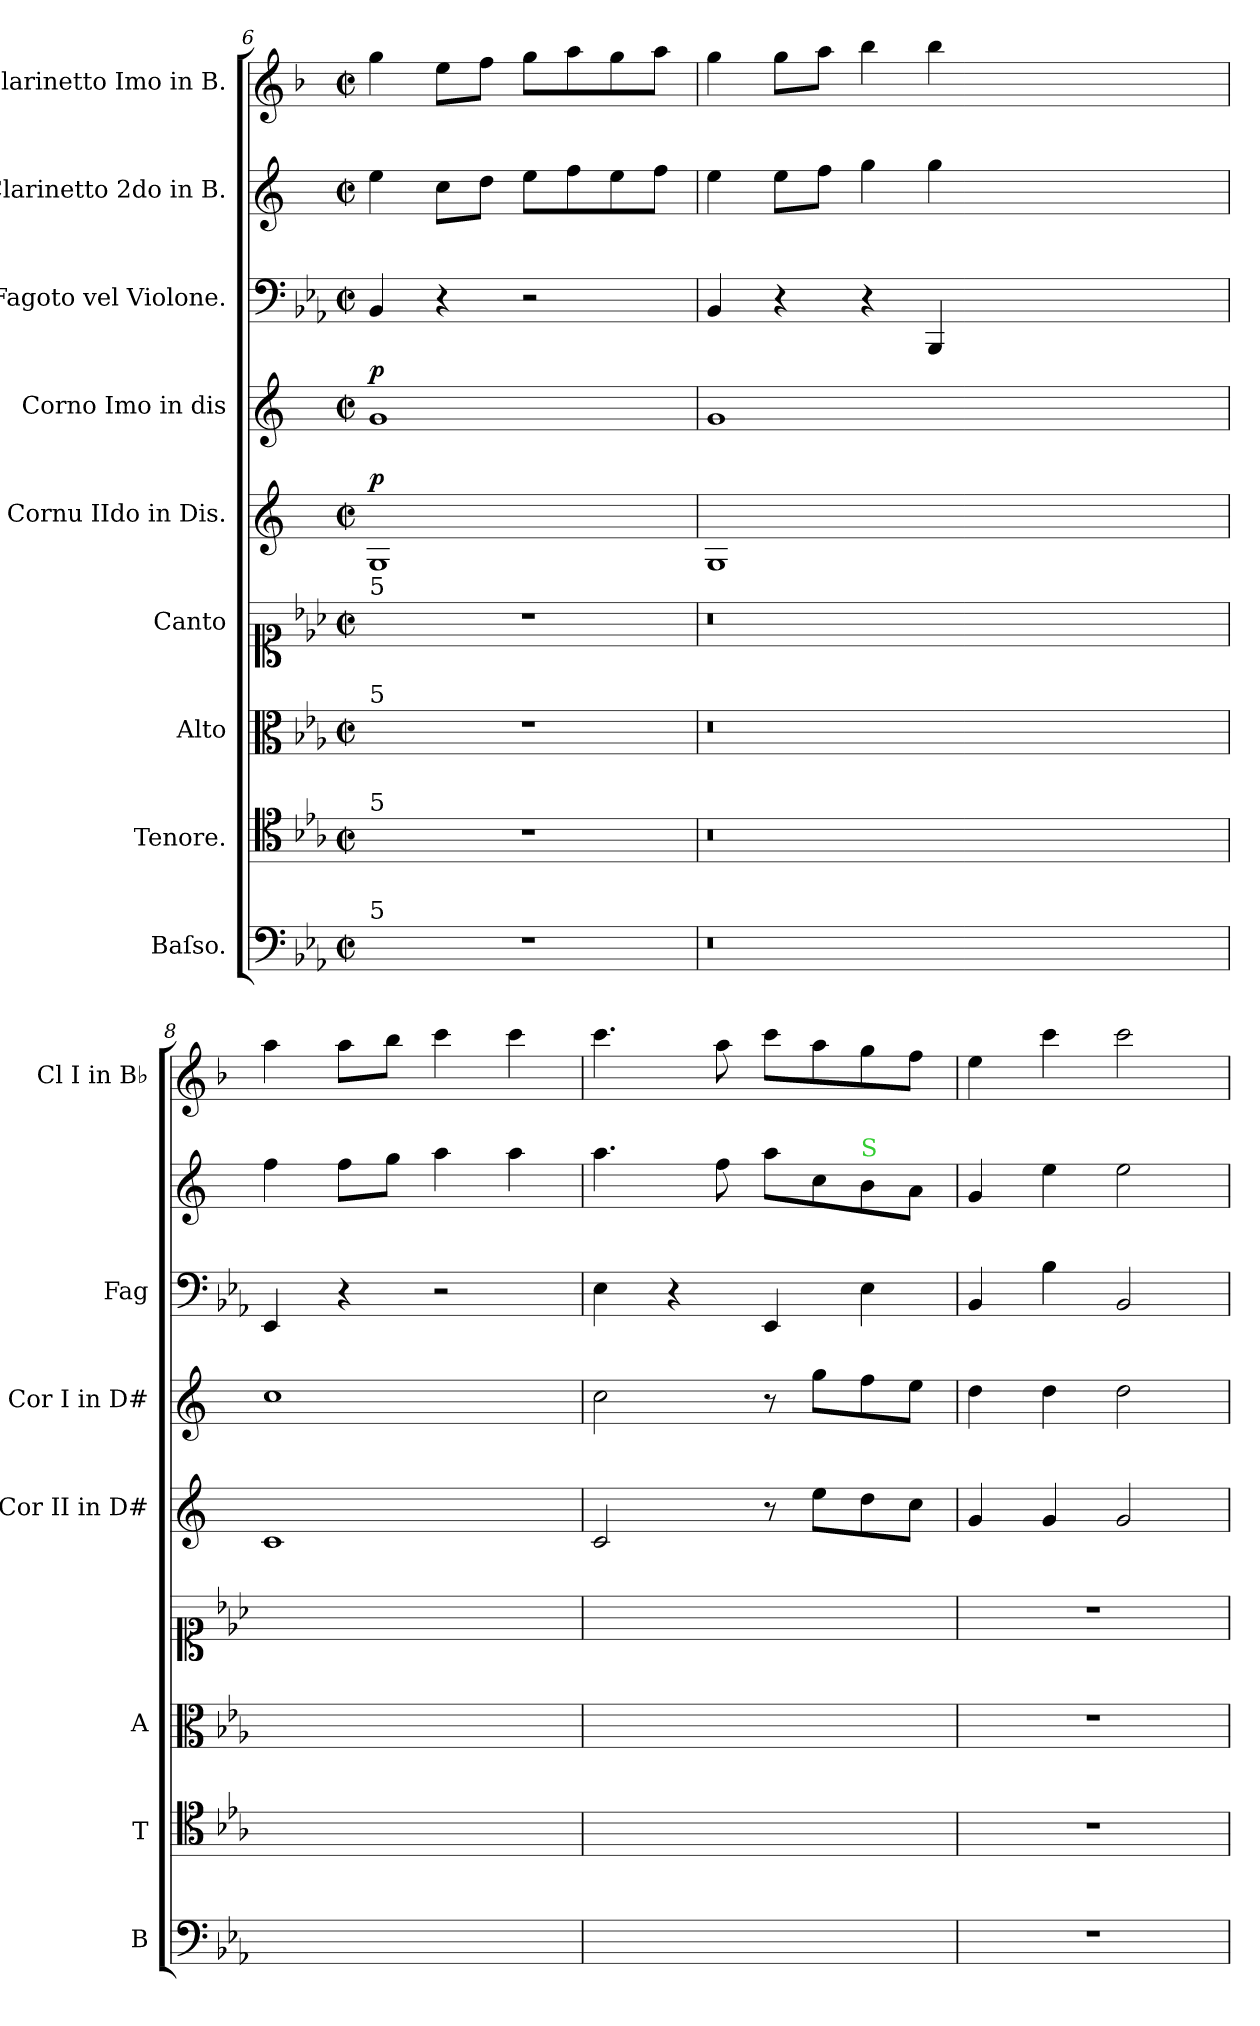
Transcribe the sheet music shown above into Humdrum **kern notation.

**kern	**kern	**kern	**kern	**kern	**dynam	**kern	**dynam	**kern	**kern	**kern
*part9	*part8	*part7	*part6	*part5	*part5	*part4	*part4	*part3	*part2	*part1
*staff9	*staff8	*staff7	*staff6	*staff5	*staff5	*staff4	*staff4	*staff3	*staff2	*staff1
*I"Baſso.	*I"Tenore.	*I"Alto	*I"Canto	*I"Cornu IIdo in Dis.	*	*I"Corno Imo in dis	*	*I"Fagoto vel Violone.	*I"Clarinetto 2do in B.	*I"Clarinetto Imo in B.
*I'B	*I'T	*I'A	*	*I'Cor II in D#	*	*I'Cor I in D#	*	*I'Fag	*	*I'Cl I in B♭
*clefF4	*clefC4	*clefC3	*clefC1	*clefG2	*	*clefG2	*	*clefF4	*clefG2	*clefG2
*	*	*	*	*ITrd5c9	*	*ITrd5c9	*	*	*ITrd1c2	*ITrd1c2
*k[b-e-a-]	*k[b-e-a-]	*k[b-e-a-]	*k[b-e-a-]	*k[b-e-a-]	*	*k[b-e-a-]	*	*k[b-e-a-]	*k[b-e-]	*k[b-e-a-]
*M2/2	*M2/2	*M2/2	*M2/2	*M2/2	*	*M2/2	*	*M2/2	*M2/2	*M2/2
*met(c|)	*met(c|)	*met(c|)	*met(c|)	*met(c|)	*	*met(c|)	*	*met(c|)	*met(c|)	*met(c|)
=6	=6	=6	=6	=6	=6	=6	=6	=6	=6	=6
!	!	!	!LO:TX:a:t=5	!	!	!	!	!	!	!
!	!	!LO:TX:a:t=5	!	!	!	!	!	!	!	!
!	!LO:TX:a:t=5	!	!	!	!	!	!	!	!	!
!LO:TX:a:t=5	!	!	!	!	!	!	!	!	!	!
!	!	!	!	!	!LO:DY:a	!	!LO:DY:a	!	!	!
1r	1r	1r	1r	1BB-	p	1B-	p	4BB-/	4dd\	4ff\
.	.	.	.	.	.	.	.	4r	8b-\L	8dd\L
.	.	.	.	.	.	.	.	.	8cc\J	8ee-\J
.	.	.	.	.	.	.	.	2r	8dd\L	8ff\L
.	.	.	.	.	.	.	.	.	8ee-\	8gg\
.	.	.	.	.	.	.	.	.	8dd\	8ff\
.	.	.	.	.	.	.	.	.	8ee-\J	8gg\J
=7	=7	=7	=7	=7	=7	=7	=7	=7	=7	=7
0.r	0.r	0.r	0.r	1BB-	.	1B-	.	4BB-/	4dd\	4ff\
.	.	.	.	.	.	.	.	4r	8dd\L	8ff\L
.	.	.	.	.	.	.	.	.	8ee-\J	8gg\J
.	.	.	.	.	.	.	.	4r	4ff\	4aa-\
.	.	.	.	.	.	.	.	4BBB-/	4ff\	4aa-\
.	.	.	.	0ryy	.	0ryy	.	0ryy	0ryy	0ryy
=8	=8	=8	=8	=8	=8	=8	=8	=8	=8	=8
1ryy	1ryy	1ryy	1ryy	1E-	.	1e-	.	4EE-/	4ee-\	4gg\
.	.	.	.	.	.	.	.	4r	8ee-\L	8gg\L
.	.	.	.	.	.	.	.	.	8ff\J	8aa-\J
.	.	.	.	.	.	.	.	2r	4gg\	4bb-\
.	.	.	.	.	.	.	.	.	4gg\	4bb-\
=9	=9	=9	=9	=9	=9	=9	=9	=9	=9	=9
1ryy	1ryy	1ryy	1ryy	2E-/	.	2e-\	.	4E-\	4.gg\	4.bb-\
.	.	.	.	.	.	.	.	4r	.	.
.	.	.	.	.	.	.	.	.	8ee-\	8gg\
.	.	.	.	8r	.	8r	.	4EE-/	8gg\L	8bb-\L
.	.	.	.	8g\L	.	8b-\L	.	.	8b-\	8gg\
!	!	!	!	!	!	!	!	!	!LO:TX:a:color=limegreen:t=S	!
.	.	.	.	8f\	.	8a-\	.	4E-\	8a\	8ff\
.	.	.	.	8e-\J	.	8g\J	.	.	8g\J	8ee-\J
=10	=10	=10	=10	=10	=10	=10	=10	=10	=10	=10
1r	1r	1r	1r	4B-/	.	4f\	.	4BB-/	4f/	4dd\
.	.	.	.	4B-/	.	4f\	.	4B-\	4dd\	4bb-\
.	.	.	.	2B-/	.	2f\	.	2BB-/	2dd\	2bb-\
=	=	=	=	=	=	=	=	=	=	=
*-	*-	*-	*-	*-	*-	*-	*-	*-	*-	*-
